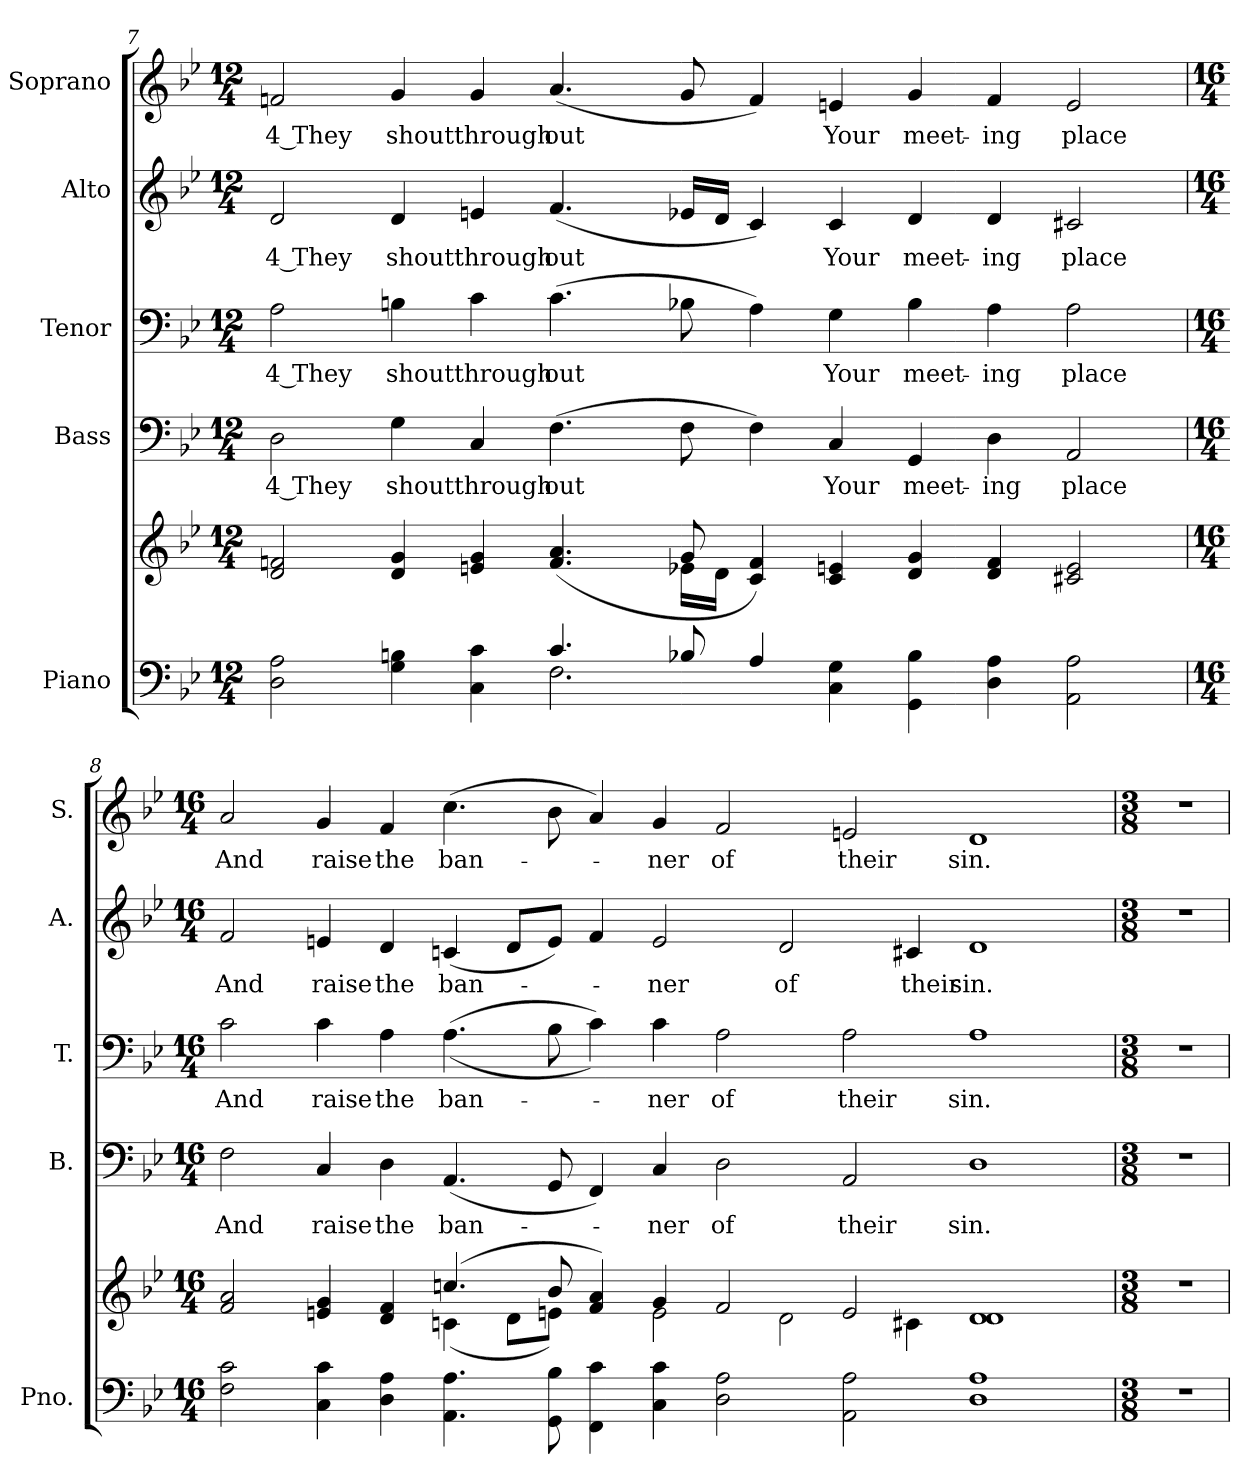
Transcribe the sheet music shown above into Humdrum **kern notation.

**kern	**kern	**kern	**text	**kern	**text	**kern	**text	**kern	**text
*part5	*part5	*part4	*part4	*part3	*part3	*part2	*part2	*part1	*part1
*staff6	*staff5	*staff4	*staff4	*staff3	*staff3	*staff2	*staff2	*staff1	*staff1
*I"Piano	*	*I"Bass	*	*I"Tenor	*	*I"Alto	*	*I"Soprano	*
*I'Pno.	*	*I'B.	*	*I'T.	*	*I'A.	*	*I'S.	*
!!LO:PB:g=z
*clefF4	*clefG2	*clefF4	*	*clefF4	*	*clefG2	*	*clefG2	*
*k[b-e-]	*k[b-e-]	*k[b-e-]	*	*k[b-e-]	*	*k[b-e-]	*	*k[b-e-]	*
*B-:	*B-:	*B-:	*	*B-:	*	*B-:	*	*B-:	*
*M12/4	*M12/4	*M12/4	*	*M12/4	*	*M12/4	*	*M12/4	*
=7	=7	=7	=7	=7	=7	=7	=7	=7	=7
*^	*^	*	*	*	*	*	*	*	*
!	!	!	!	!	!LO:LY:b:color=#000000	!	!	!	!	!	!
!	!	!	!	!	!	!	!LO:LY:b:color=#000000	!	!	!	!
!	!	!	!	!	!	!	!	!	!LO:LY:b:color=#000000	!	!
!	!	!	!	!	!	!	!	!	!	!	!LO:LY:b:color=#000000
2Di\ 2Ai	1ryy	2di/ 2fni	1ryy	2Di\	4 They	2Ai\	4 They	2di/	4 They	2fni/	4 They
!	!	!	!	!	!LO:LY:b:color=#000000	!	!	!	!	!	!
!	!	!	!	!	!	!	!LO:LY:b:color=#000000	!	!	!	!
!	!	!	!	!	!	!	!	!	!LO:LY:b:color=#000000	!	!
!	!	!	!	!	!	!	!	!	!	!	!LO:LY:b:color=#000000
4Gi\ 4Bni	.	4di/ 4gi	.	4Gi\	shout	4Bni\	shout	4di/	shout	4gi/	shout
!	!	!	!	!	!LO:LY:b:color=#000000	!	!	!	!	!	!
!	!	!	!	!	!	!	!LO:LY:b:color=#000000	!	!	!	!
!	!	!	!	!	!	!	!	!	!LO:LY:b:color=#000000	!	!
!	!	!	!	!	!	!	!	!	!	!	!LO:LY:b:color=#000000
4Ci\ 4ci	.	4eni/ 4gi	.	4Ci/	through	4ci\	through	4eni/	through	4gi/	through
!	!	!	!	!	!LO:LY:b:color=#000000	!	!	!	!	!	!
!	!	!	!	!	!	!	!LO:LY:b:color=#000000	!	!	!	!
!	!	!	!	!	!	!	!	!	!LO:LY:b:color=#000000	!	!
!	!	!	!	!	!	!	!	!	!	!	!LO:LY:b:color=#000000
4.ci/	2.Fi\	(4.fi/ 4.ai	4ryy	(4.Fi\	out	(4.ci\	out	(4.fi/	out	(4.ai/	out
.	.	.	8ryy	.	.	.	.	.	.	.	.
8B-Xi/	.	8gi/	16e-Xi\LL	8Fi\	.	8B-Xi\	.	16e-Xi/LL	.	8gi/	.
.	.	.	16di\JJ	.	.	.	.	16di/JJ	.	.	.
4Ai/	.	4ci/ 4fi)	2ryy	4Fi\)	.	4Ai\)	.	4ci/)	.	4fi/)	.
!	!	!	!	!	!LO:LY:b:color=#000000	!	!	!	!	!	!
!	!	!	!	!	!	!	!LO:LY:b:color=#000000	!	!	!	!
!	!	!	!	!	!	!	!	!	!LO:LY:b:color=#000000	!	!
!	!	!	!	!	!	!	!	!	!	!	!LO:LY:b:color=#000000
4Ci\ 4Gi	4ryy	4ci/ 4eni	.	4Ci/	Your	4Gi\	Your	4ci/	Your	4eni/	Your
!	!	!	!	!	!LO:LY:b:color=#000000	!	!	!	!	!	!
!	!	!	!	!	!	!	!LO:LY:b:color=#000000	!	!	!	!
!	!	!	!	!	!	!	!	!	!LO:LY:b:color=#000000	!	!
!	!	!	!	!	!	!	!	!	!	!	!LO:LY:b:color=#000000
4GGi\ 4B-i	1ryy	4di/ 4gi	1ryy	4GGi/	meet-	4B-i\	meet-	4di/	meet-	4gi/	meet-
!	!	!	!	!	!LO:LY:b:color=#000000	!	!	!	!	!	!
!	!	!	!	!	!	!	!LO:LY:b:color=#000000	!	!	!	!
!	!	!	!	!	!	!	!	!	!LO:LY:b:color=#000000	!	!
!	!	!	!	!	!	!	!	!	!	!	!LO:LY:b:color=#000000
4Di\ 4Ai	.	4di/ 4fi	.	4Di\	-ing	4Ai\	-ing	4di/	-ing	4fi/	-ing
!	!	!	!	!	!LO:LY:b:color=#000000	!	!	!	!	!	!
!	!	!	!	!	!	!	!LO:LY:b:color=#000000	!	!	!	!
!	!	!	!	!	!	!	!	!	!LO:LY:b:color=#000000	!	!
!	!	!	!	!	!	!	!	!	!	!	!LO:LY:b:color=#000000
2AAi\ 2Ai	.	2c#Xi/ 2ei	.	2AAi/	place	2Ai\	place	2c#Xi/	place	2ei/	place
*v	*v	*	*	*	*	*	*	*	*	*	*
!!LO:PB:g=z
=8	=8	=8	=8	=8	=8	=8	=8	=8	=8	=8
*M16/4	*M16/4	*	*M16/4	*	*M16/4	*	*M16/4	*	*M16/4	*
!	!	!	!	!LO:LY:b:color=#000000	!	!	!	!	!	!
!	!	!	!	!	!	!LO:LY:b:color=#000000	!	!	!	!
!	!	!	!	!	!	!	!	!LO:LY:b:color=#000000	!	!
!	!	!	!	!	!	!	!	!	!	!LO:LY:b:color=#000000
2Fi\ 2ci	2fi/ 2ai	1ryy	2Fi\	And	2ci\	And	2fi/	And	2ai/	And
!	!	!	!	!LO:LY:b:color=#000000	!	!	!	!	!	!
!	!	!	!	!	!	!LO:LY:b:color=#000000	!	!	!	!
!	!	!	!	!	!	!	!	!LO:LY:b:color=#000000	!	!
!	!	!	!	!	!	!	!	!	!	!LO:LY:b:color=#000000
4Ci\ 4ci	4eni/ 4gi	.	4Ci/	raise	4ci\	raise	4eni/	raise	4gi/	raise
!	!	!	!	!LO:LY:b:color=#000000	!	!	!	!	!	!
!	!	!	!	!	!	!LO:LY:b:color=#000000	!	!	!	!
!	!	!	!	!	!	!	!	!LO:LY:b:color=#000000	!	!
!	!	!	!	!	!	!	!	!	!	!LO:LY:b:color=#000000
4Di\ 4Ai	4di/ 4fi	.	4Di\	the	4Ai\	the	4di/	the	4fi/	the
!	!	!	!	!LO:LY:b:color=#000000	!	!	!	!	!	!
!	!	!	!	!	!	!LO:LY:b:color=#000000	!	!	!	!
!	!	!	!	!	!	!	!	!LO:LY:b:color=#000000	!	!
!	!	!	!	!	!	!	!	!	!	!LO:LY:b:color=#000000
4.AAi\ 4.Ai	(4.ccni/	(4cni\	(4.AAi/	ban-	((4.Ai\	ban-	(4cni/	ban-	(4.cci\	ban-
.	.	8di\L	.	.	.	.	8di/L	.	.	.
8GGi\ 8B-i	8b-i/	8eni\J)	8GGi/	.	8B-i\	.	8ei/J)	.	8b-i\	.
4FFi\ 4ci	4fi/ 4ai)	4ryy	4FFi/)	.	4ci\))	.	4fi/	.	4ai/)	.
!	!	!	!	!LO:LY:b:color=#000000	!	!	!	!	!	!
!	!	!	!	!	!	!LO:LY:b:color=#000000	!	!	!	!
!	!	!	!	!	!	!	!	!LO:LY:b:color=#000000	!	!
!	!	!	!	!	!	!	!	!	!	!LO:LY:b:color=#000000
4Ci\ 4ci	4gi/	2ei\	4Ci/	-ner	4ci\	-ner	2ei/	-ner	4gi/	-ner
!	!	!	!	!LO:LY:b:color=#000000	!	!	!	!	!	!
!	!	!	!	!	!	!LO:LY:b:color=#000000	!	!	!	!
!	!	!	!	!	!	!	!	!	!	!LO:LY:b:color=#000000
2Di\ 2Ai	2fi/	.	2Di\	of	2Ai\	of	.	.	2fi/	of
!	!	!	!	!	!	!	!	!LO:LY:b:color=#000000	!	!
.	.	2di\	.	.	.	.	2di/	of	.	.
!	!	!	!	!LO:LY:b:color=#000000	!	!	!	!	!	!
!	!	!	!	!	!	!LO:LY:b:color=#000000	!	!	!	!
!	!	!	!	!	!	!	!	!	!	!LO:LY:b:color=#000000
2AAi\ 2Ai	2ei/	.	2AAi/	their	2Ai\	their	.	.	2eni/	their
!	!	!	!	!	!	!	!	!LO:LY:b:color=#000000	!	!
.	.	4c#Xi\	.	.	.	.	4c#Xi/	their	.	.
!	!	!	!	!LO:LY:b:color=#000000	!	!	!	!	!	!
!	!	!	!	!	!	!LO:LY:b:color=#000000	!	!	!	!
!	!	!	!	!	!	!	!	!LO:LY:b:color=#000000	!	!
!	!	!	!	!	!	!	!	!	!	!LO:LY:b:color=#000000
1Di 1Ai	1di 1di	1ryy	1Di	sin.	1Ai	sin.	1di	sin.	1di	sin.
*	*v	*v	*	*	*	*	*	*	*	*
!!LO:PB:g=z
=9	=9	=9	=9	=9	=9	=9	=9	=9	=9
*M3/8	*M3/8	*M3/8	*	*M3/8	*	*M3/8	*	*M3/8	*
*	*^	*	*	*	*	*	*	*	*
!LO:N:vis=1	!LO:N:vis=1	!	!LO:N:vis=1	!	!LO:N:vis=1	!	!LO:N:vis=1	!	!LO:N:vis=1	!
*	*v	*v	*	*	*	*	*	*	*	*
4.r	4.r	4.r	.	4.r	.	4.r	.	4.r	.
=	=	=	=	=	=	=	=	=	=
*-	*-	*-	*-	*-	*-	*-	*-	*-	*-
